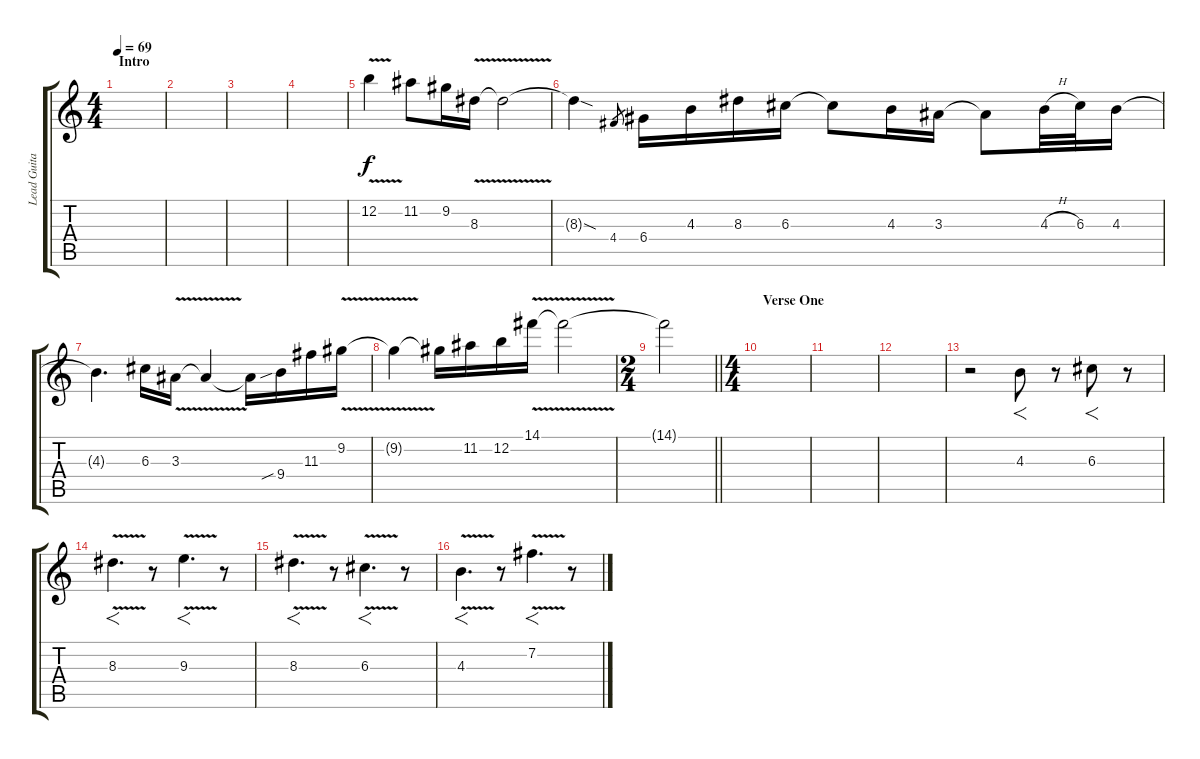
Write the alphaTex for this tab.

\track ("Lead Guitar" "Lead Guita") {instrument distortionguitar}
\staff {score tabs}
\tuning (E4 B3 G3 D3 A2 E2) {hide}
\ts (4 4)
\section ("" "Intro")
\tempo 69
\clef g2
\ks c
|
|
|
|
12.2{v}.4 11.2.8 9.2.16 8.3{v}.16 8.3{t}.2 |
8.3{sod t}.4 4.4.8{gr} 6.4.16 4.3.16 8.3.16 6.3.16 6.3{t}.8 4.3.16 3.3.16 3.3{t}.8 4.3{h}.32 6.3.32 4.3.16 |
4.3{t}.4{d} 6.3.16 3.3{v}.16 3.3{t}.4 3.3{t}.16 9.4{sib}.16 11.3.16 9.2{v}.16 |
9.2{t}.4 9.2{t}.16 11.2.16 12.2.16 14.1{v}.16 14.1{t}.2 |
\ts (2 4)
\barLineRight lightlight
14.1{t}.2{volume 4} |
\ts (4 4)
\section ("" "Verse One")
|
|
|
r.2{volume 14} 4.3.8{f} r.8 6.3.8{f} r.8 |
8.3{v}.4{f d} r.8 9.3{v}.4{f d} r.8 |
8.3{v}.4{f d} r.8 6.3{v}.4{f d} r.8 |
4.3{v}.4{f d} r.8 7.2{v}.4{f d} r.8
